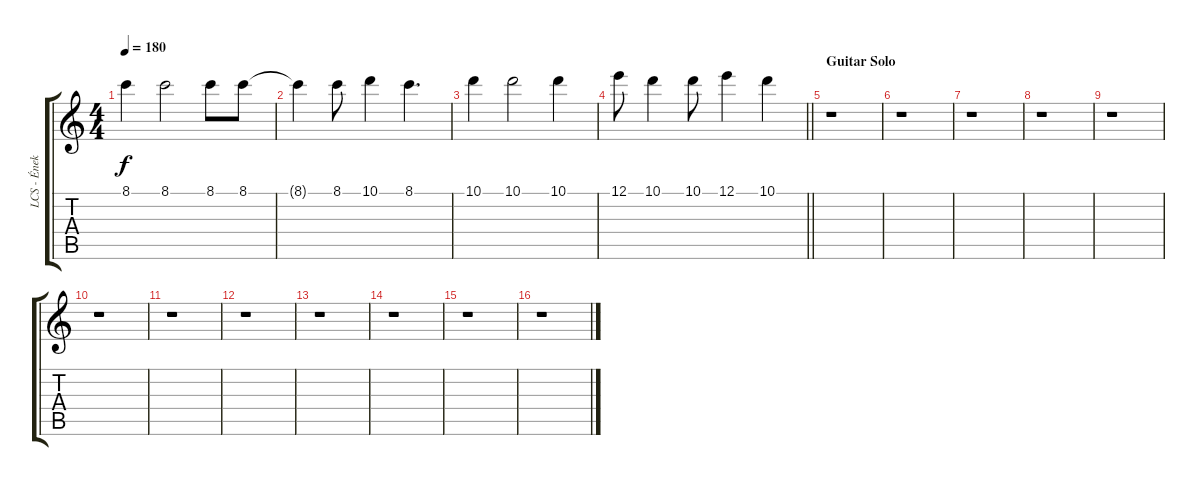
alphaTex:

\track ("LCS - Ének" "LCS - Ének") {instrument electricguitarclean}
\staff {score tabs}
\tuning (E4 B3 G3 D3 A2 E2) {hide}
\ts (4 4)
\tempo 180
\clef g2
\ks c
8.1.4{dy f} 8.1.2 8.1.8 8.1.8 |
8.1{t}.4 8.1.8 10.1.4 8.1.4{d} |
10.1.4 10.1.2 10.1.4 |
\barLineRight lightlight
12.1.8 10.1.4 10.1.8 12.1.4 10.1.4 |
\section ("" "Guitar Solo")
r.1 |
r.1 |
r.1 |
r.1 |
r.1 |
r.1 |
r.1 |
r.1 |
r.1 |
r.1 |
r.1 |
r.1
